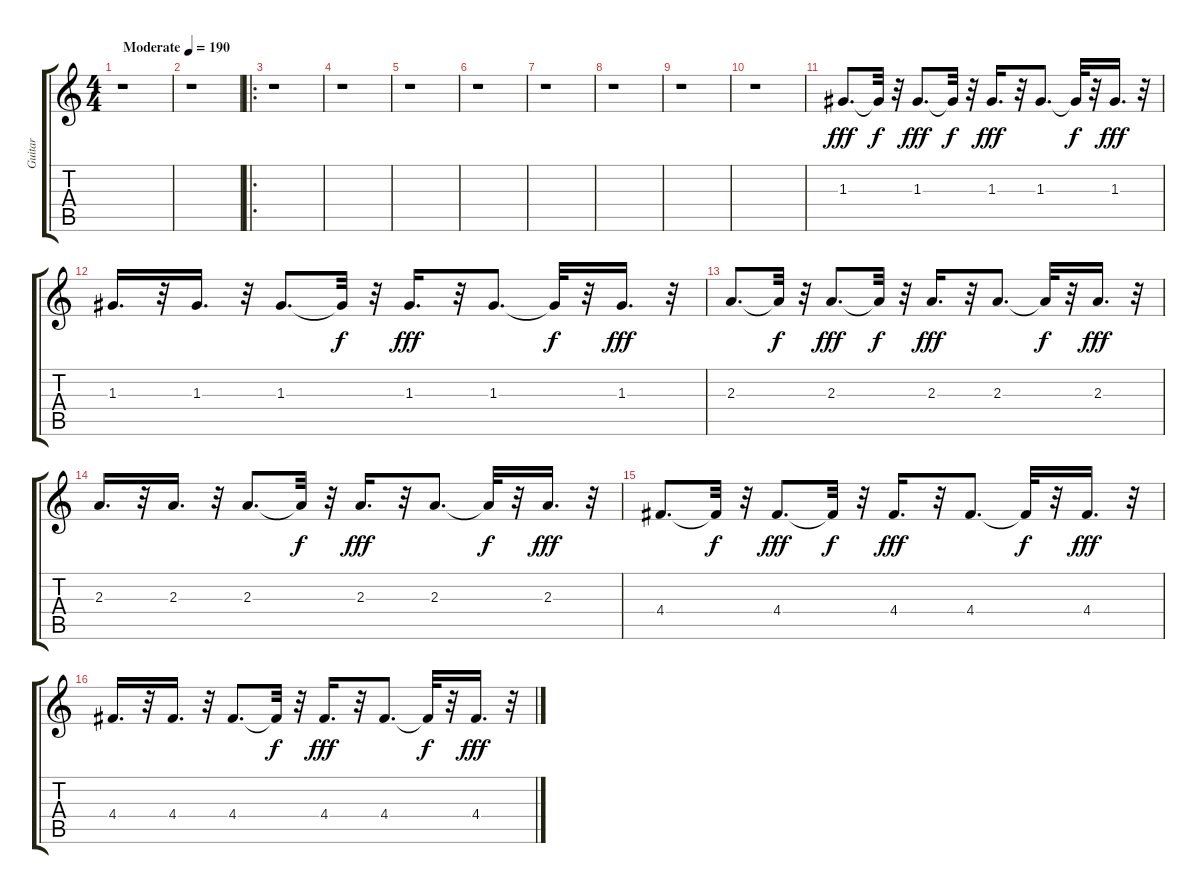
\track ("Guitar" "Guitar") {instrument distortionguitar}
\staff {score tabs}
\tuning (E4 B3 G3 D3 A2 E2) {hide}
\ts (4 4)
\tempo (190 "Moderate")
\clef g2
\ks c
r.1{dy fff instrument distortionguitar} |
r.1 |
\ro
r.1 |
r.1 |
r.1 |
r.1 |
r.1 |
r.1 |
r.1 |
r.1 |
1.3.8{d} 1.3{t}.32{dy f} r.32 1.3.8{d dy fff} 1.3{t}.32{dy f} r.32 1.3.16{d dy fff} r.32 1.3.8{d} 1.3{t}.32{dy f} r.32 1.3.16{d dy fff} r.32 |
1.3.16{d} r.32 1.3.16{d} r.32 1.3.8{d} 1.3{t}.32{dy f} r.32 1.3.16{d dy fff} r.32 1.3.8{d} 1.3{t}.32{dy f} r.32 1.3.16{d dy fff} r.32 |
2.3.8{d} 2.3{t}.32{dy f} r.32 2.3.8{d dy fff} 2.3{t}.32{dy f} r.32 2.3.16{d dy fff} r.32 2.3.8{d} 2.3{t}.32{dy f} r.32 2.3.16{d dy fff} r.32 |
2.3.16{d} r.32 2.3.16{d} r.32 2.3.8{d} 2.3{t}.32{dy f} r.32 2.3.16{d dy fff} r.32 2.3.8{d} 2.3{t}.32{dy f} r.32 2.3.16{d dy fff} r.32 |
4.4.8{d} 4.4{t}.32{dy f} r.32 4.4.8{d dy fff} 4.4{t}.32{dy f} r.32 4.4.16{d dy fff} r.32 4.4.8{d} 4.4{t}.32{dy f} r.32 4.4.16{d dy fff} r.32 |
4.4.16{d} r.32 4.4.16{d} r.32 4.4.8{d} 4.4{t}.32{dy f} r.32 4.4.16{d dy fff} r.32 4.4.8{d} 4.4{t}.32{dy f} r.32 4.4.16{d dy fff} r.32
